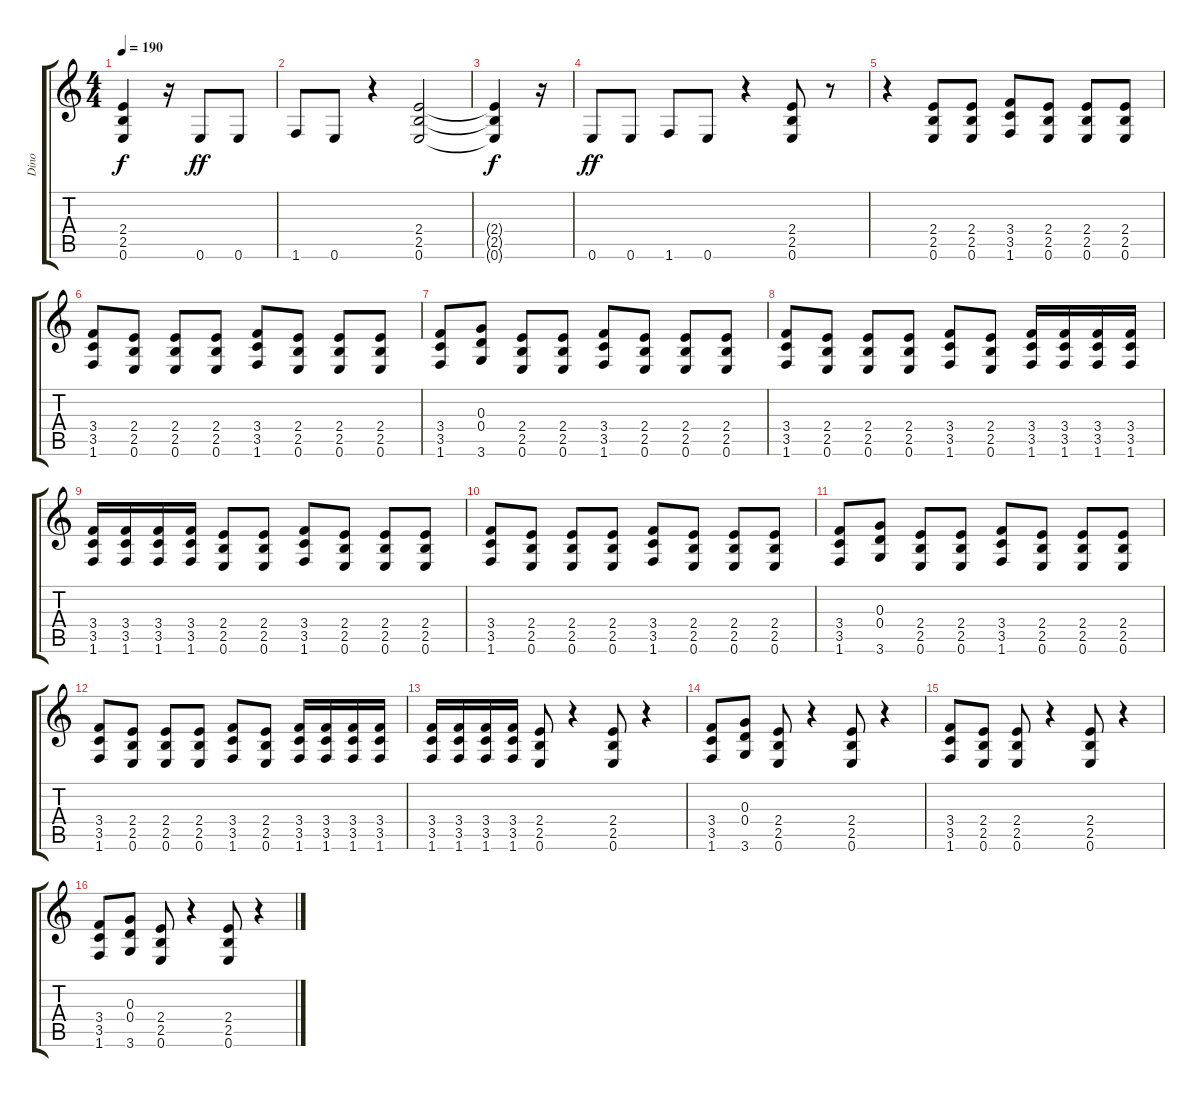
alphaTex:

\track ("Dino" "Dino") {instrument overdrivenguitar}
\staff {score tabs}
\tuning (E4 B3 G3 D3 A2 E2) {hide}
\ts (4 4)
\tempo 190
\clef g2
\ks c
(2.4{t} 2.5{t} 0.6{t}).4{dy f} r.16 0.6.8{dy ff} 0.6.8 |
1.6.8 0.6.8 r.4 (2.4 2.5 0.6).2 |
(2.4{t} 2.5{t} 0.6{t}).4{dy f} r.16 |
0.6.8{dy ff} 0.6.8 1.6.8 0.6.8 r.4 (2.4 2.5 0.6).8 r.8 |
r.4 (2.4 2.5 0.6).8 (2.4 2.5 0.6).8 (3.4 3.5 1.6).8 (2.4 2.5 0.6).8 (2.4 2.5 0.6).8 (2.4 2.5 0.6).8 |
(3.4 3.5 1.6).8 (2.4 2.5 0.6).8 (2.4 2.5 0.6).8 (2.4 2.5 0.6).8 (3.4 3.5 1.6).8 (2.4 2.5 0.6).8 (2.4 2.5 0.6).8 (2.4 2.5 0.6).8 |
(3.4 3.5 1.6).8 (0.3 0.4 3.6).8 (2.4 2.5 0.6).8 (2.4 2.5 0.6).8 (3.4 3.5 1.6).8 (2.4 2.5 0.6).8 (2.4 2.5 0.6).8 (2.4 2.5 0.6).8 |
(3.4 3.5 1.6).8 (2.4 2.5 0.6).8 (2.4 2.5 0.6).8 (2.4 2.5 0.6).8 (3.4 3.5 1.6).8 (2.4 2.5 0.6).8 (3.4 3.5 1.6).16 (3.4 3.5 1.6).16 (3.4 3.5 1.6).16 (3.4 3.5 1.6).16 |
(3.4 3.5 1.6).16 (3.4 3.5 1.6).16 (3.4 3.5 1.6).16 (3.4 3.5 1.6).16 (2.4 2.5 0.6).8 (2.4 2.5 0.6).8 (3.4 3.5 1.6).8 (2.4 2.5 0.6).8 (2.4 2.5 0.6).8 (2.4 2.5 0.6).8 |
(3.4 3.5 1.6).8 (2.4 2.5 0.6).8 (2.4 2.5 0.6).8 (2.4 2.5 0.6).8 (3.4 3.5 1.6).8 (2.4 2.5 0.6).8 (2.4 2.5 0.6).8 (2.4 2.5 0.6).8 |
(3.4 3.5 1.6).8 (0.3 0.4 3.6).8 (2.4 2.5 0.6).8 (2.4 2.5 0.6).8 (3.4 3.5 1.6).8 (2.4 2.5 0.6).8 (2.4 2.5 0.6).8 (2.4 2.5 0.6).8 |
(3.4 3.5 1.6).8 (2.4 2.5 0.6).8 (2.4 2.5 0.6).8 (2.4 2.5 0.6).8 (3.4 3.5 1.6).8 (2.4 2.5 0.6).8 (3.4 3.5 1.6).16 (3.4 3.5 1.6).16 (3.4 3.5 1.6).16 (3.4 3.5 1.6).16 |
(3.4 3.5 1.6).16 (3.4 3.5 1.6).16 (3.4 3.5 1.6).16 (3.4 3.5 1.6).16 (2.4 2.5 0.6).8 r.4 (2.4 2.5 0.6).8 r.4 |
(3.4 3.5 1.6).8 (0.3 0.4 3.6).8 (2.4 2.5 0.6).8 r.4 (2.4 2.5 0.6).8 r.4 |
(3.4 3.5 1.6).8 (2.4 2.5 0.6).8 (2.4 2.5 0.6).8 r.4 (2.4 2.5 0.6).8 r.4 |
(3.4 3.5 1.6).8 (0.3 0.4 3.6).8 (2.4 2.5 0.6).8 r.4 (2.4 2.5 0.6).8 r.4
